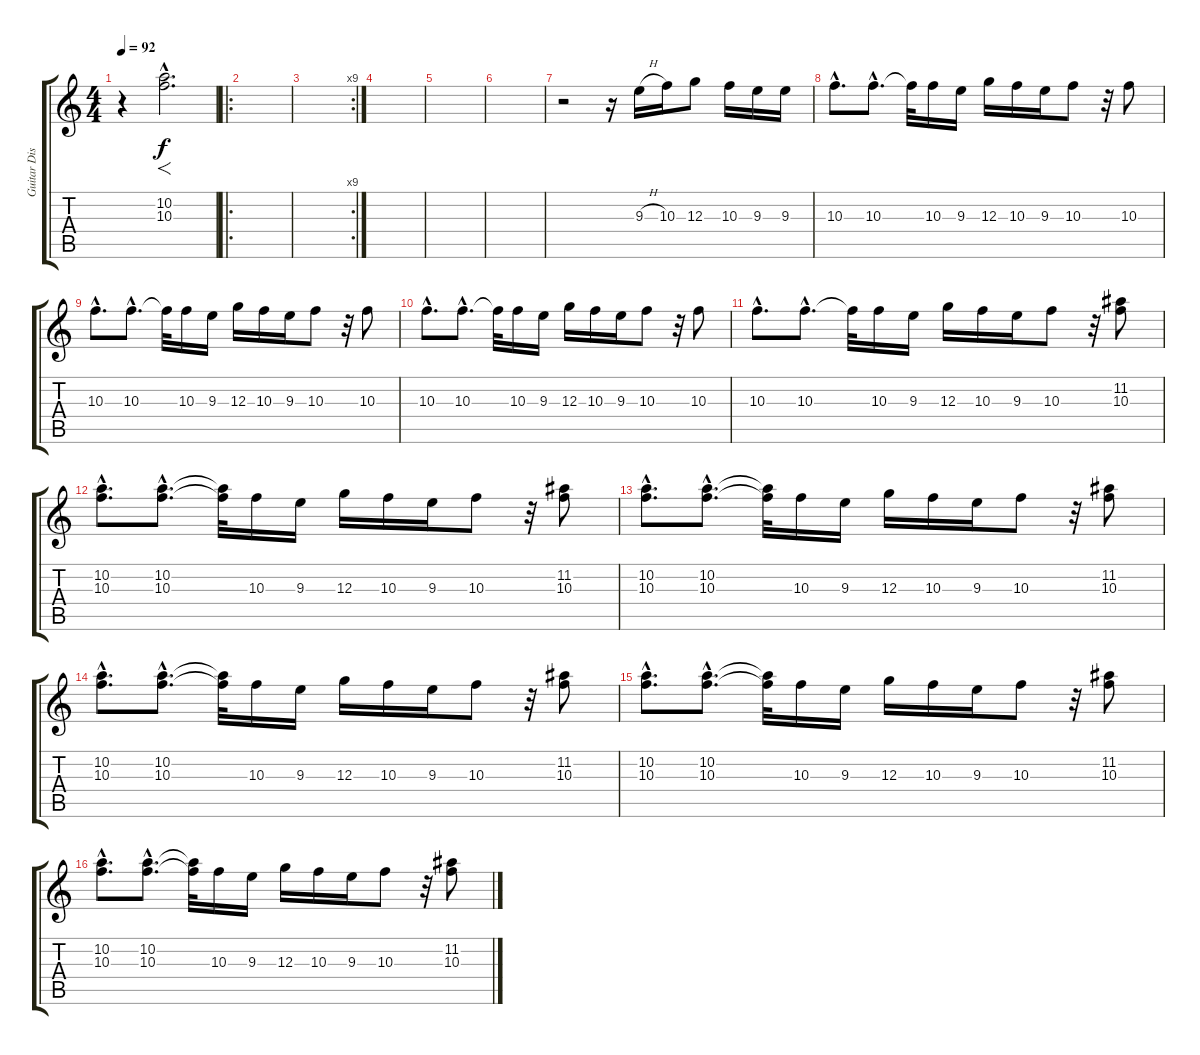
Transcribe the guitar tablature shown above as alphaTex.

\track ("Guitar Distorsion" "Guitar Dis") {instrument distortionguitar}
\staff {score tabs}
\tuning (E4 B3 G3 D3 A2 E2) {hide}
\ts (4 4)
\tempo 92
\clef g2
\ks c
r.4{dy f instrument distortionguitar} (10.2{hac} 10.3{hac}).2{f d} |
\ro
|
\rc 9
|
|
|
|
r.2 r.16 9.3{h}.16 10.3.16 12.3.8 10.3.16 9.3.16 9.3.16 |
10.3{hac}.8{d} 10.3{hac}.8{d} 10.3{t}.32 10.3.16 9.3.16 12.3.16 10.3.16 9.3.16 10.3.8 r.32 10.3.8 |
10.3{hac}.8{d} 10.3{hac}.8{d} 10.3{t}.32 10.3.16 9.3.16 12.3.16 10.3.16 9.3.16 10.3.8 r.32 10.3.8 |
10.3{hac}.8{d} 10.3{hac}.8{d} 10.3{t}.32 10.3.16 9.3.16 12.3.16 10.3.16 9.3.16 10.3.8 r.32 10.3.8 |
10.3{hac}.8{d} 10.3{hac}.8{d} 10.3{t}.32 10.3.16 9.3.16 12.3.16 10.3.16 9.3.16 10.3.8 r.32 (11.2 10.3).8 |
(10.2{hac} 10.3{hac}).8{d} (10.2{hac} 10.3{hac}).8{d} (10.2{t} 10.3{t}).32 10.3.16 9.3.16 12.3.16 10.3.16 9.3.16 10.3.8 r.32 (11.2 10.3).8 |
(10.2{hac} 10.3{hac}).8{d} (10.2{hac} 10.3{hac}).8{d} (10.2{t} 10.3{t}).32 10.3.16 9.3.16 12.3.16 10.3.16 9.3.16 10.3.8 r.32 (11.2 10.3).8 |
(10.2{hac} 10.3{hac}).8{d} (10.2{hac} 10.3{hac}).8{d} (10.2{t} 10.3{t}).32 10.3.16 9.3.16 12.3.16 10.3.16 9.3.16 10.3.8 r.32 (11.2 10.3).8 |
(10.2{hac} 10.3{hac}).8{d} (10.2{hac} 10.3{hac}).8{d} (10.2{t} 10.3{t}).32 10.3.16 9.3.16 12.3.16 10.3.16 9.3.16 10.3.8 r.32 (11.2 10.3).8 |
(10.2{hac} 10.3{hac}).8{d} (10.2{hac} 10.3{hac}).8{d} (10.2{t} 10.3{t}).32 10.3.16 9.3.16 12.3.16 10.3.16 9.3.16 10.3.8 r.32 (11.2 10.3).8
